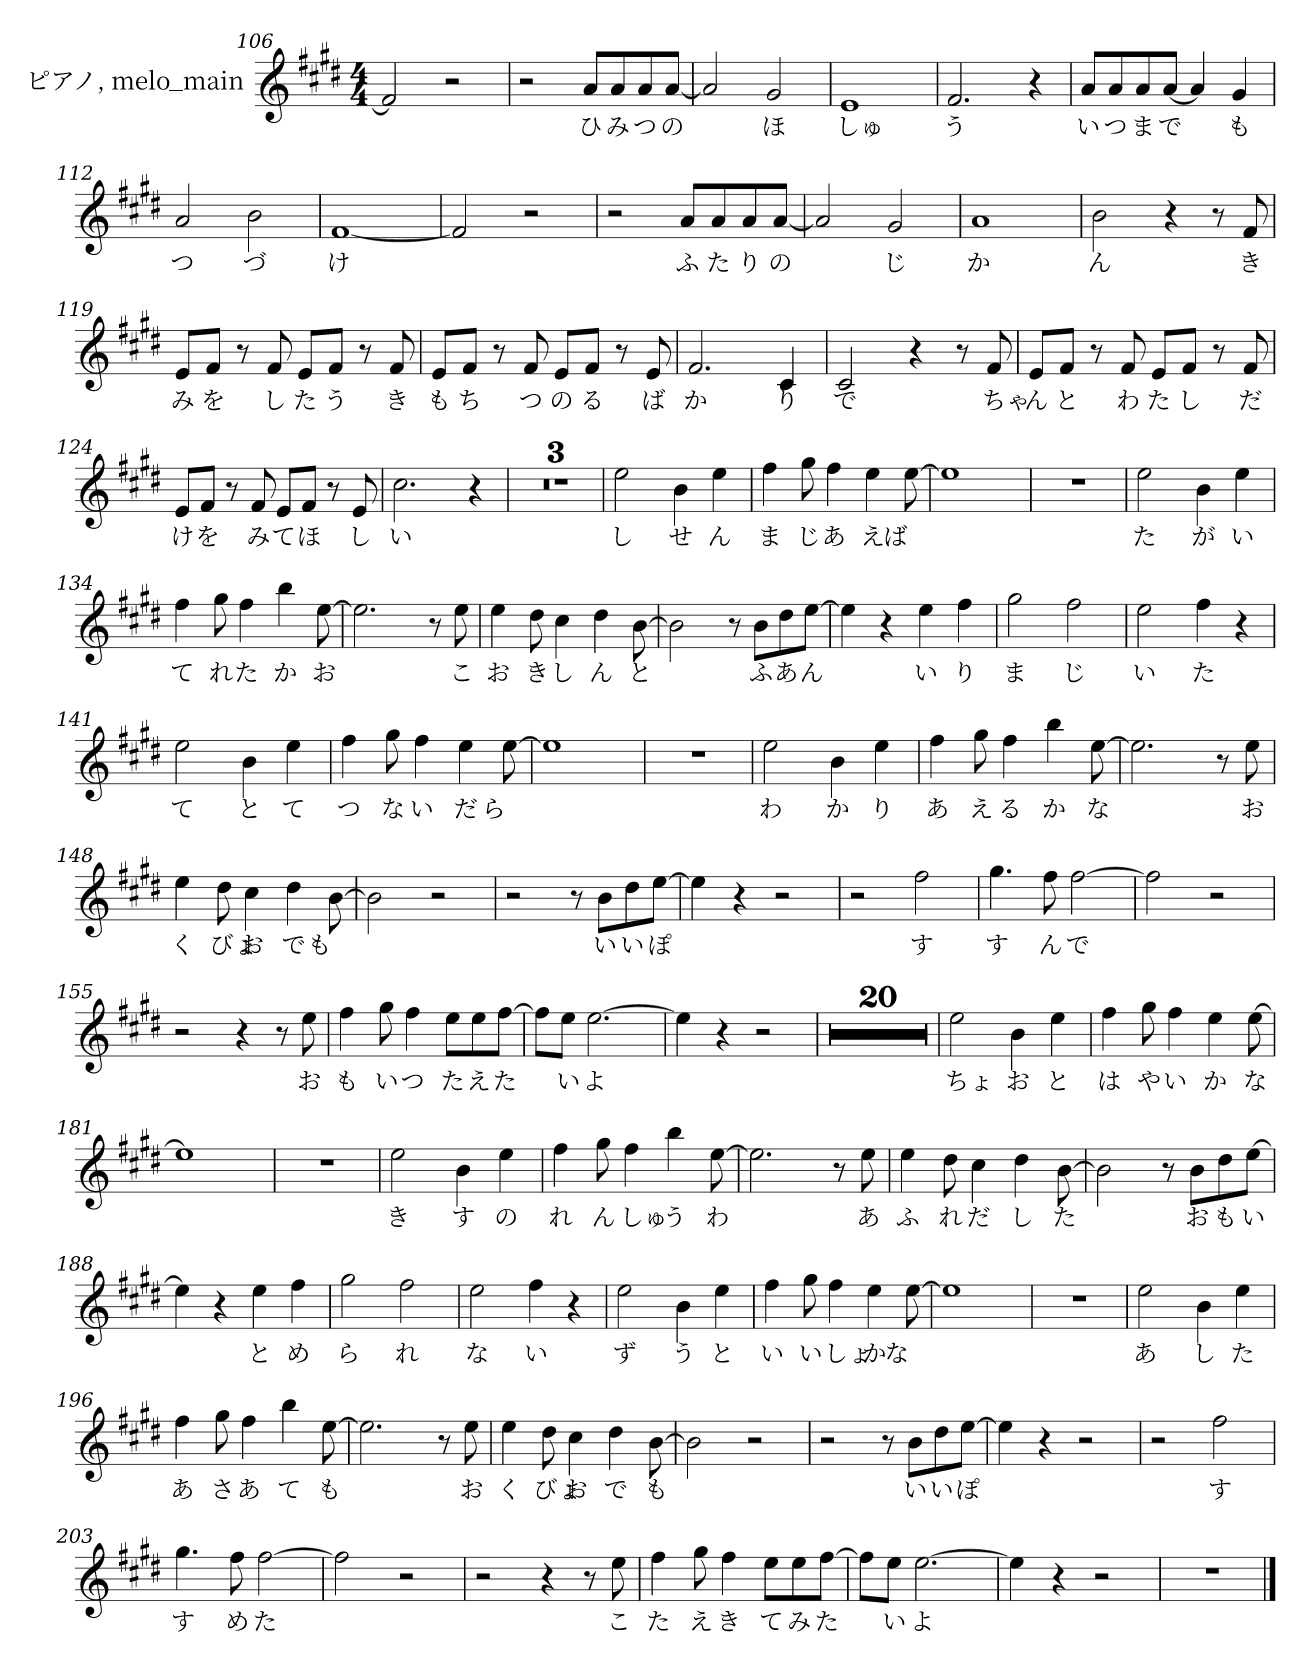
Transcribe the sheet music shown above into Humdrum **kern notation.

**kern	**text
*part1	*part1
*staff1	*staff1
*I"ピアノ, melo_main	*
!!LO:LB:g=z
*clefG2	*
*k[f#c#g#d#]	*
*M4/4	*
=106	=106
2f#/]	.
2r	.
=107	=107
2r	.
8a/L	ひ
8a/	み
8a/	つ
[8a/J	の
=108	=108
2a/]	.
2g#/	ほ
=109	=109
1e	しゅ
=110	=110
2.f#/	う
4r	.
=111	=111
8a/L	い
8a/	つ
8a/	ま
[8a/J	で
4a/]	.
4g#/	も
=112	=112
2a/	つ
2b\	づ
!!LO:LB:g=z
=113	=113
[1f#	け
=114	=114
2f#/]	.
2r	.
=115	=115
2r	.
8a/L	ふ
8a/	た
8a/	り
[8a/J	の
=116	=116
2a/]	.
2g#/	じ
=117	=117
1a	か
=118	=118
2b\	ん
4r	.
8r	.
8f#/	き
=119	=119
8e/L	み
8f#/J	を
8r	.
8f#/	し
8e/L	た
8f#/J	う
8r	.
8f#/	き
!!LO:LB:g=z
=120	=120
8e/L	も
8f#/J	ち
8r	.
8f#/	つ
8e/L	の
8f#/J	る
8r	.
8e/	ば
=121	=121
2.f#/	か
4c#/	り
=122	=122
2c#/	で
4r	.
8r	.
8f#/	ちゃ
=123	=123
8e/L	ん
8f#/J	と
8r	.
8f#/	わ
8e/L	た
8f#/J	し
8r	.
8f#/	だ
=124	=124
8e/L	け
8f#/J	を
8r	.
8f#/	み
8e/L	て
8f#/J	ほ
8r	.
8e/	し
!!LO:LB:g=z
=125	=125
2.cc#\	い
4r	.
=126	=126
1r	.
=127	=127
1r	.
=128	=128
1r	.
=129	=129
2ee\	し
4b\	せ
4ee\	ん
=130	=130
4ff#\	ま
8gg#\	じ
4ff#\	あ
4ee\	え
[8ee\	ば
=131	=131
1ee]	.
=132	=132
1r	.
!!LO:LB:g=z
=133	=133
2ee\	た
4b\	が
4ee\	い
=134	=134
4ff#\	て
8gg#\	れ
4ff#\	た
4bb\	か
[8ee\	お
=135	=135
2.ee\]	.
8r	.
8ee\	こ
=136	=136
4ee\	お
8dd#\	き
4cc#\	し
4dd#\	ん
[8b\	と
=137	=137
2b\]	.
8r	.
8b\L	ふ
8dd#\	あ
[8ee\J	ん
=138	=138
4ee\]	.
4r	.
4ee\	い
4ff#\	り
!!LO:LB:g=z
=139	=139
2gg#\	ま
2ff#\	じ
=140	=140
2ee\	い
4ff#\	た
4r	.
=141	=141
2ee\	て
4b\	と
4ee\	て
=142	=142
4ff#\	つ
8gg#\	な
4ff#\	い
4ee\	だ
[8ee\	ら
=143	=143
1ee]	.
=144	=144
1r	.
=145	=145
2ee\	わ
4b\	か
4ee\	り
!!LO:LB:g=z
=146	=146
4ff#\	あ
8gg#\	え
4ff#\	る
4bb\	か
[8ee\	な
=147	=147
2.ee\]	.
8r	.
8ee\	お
=148	=148
4ee\	く
8dd#\	びょ
4cc#\	お
4dd#\	で
[8b\	も
=149	=149
2b\]	.
2r	.
=150	=150
2r	.
8r	.
8b\L	い
8dd#\	い
[8ee\J	ぽ
=151	=151
4ee\]	.
4r	.
2r	.
!!LO:LB:g=z
=152	=152
2r	.
2ff#\	す
=153	=153
4.gg#\	す
8ff#\	ん
[2ff#\	で
=154	=154
2ff#\]	.
2r	.
=155	=155
2r	.
4r	.
8r	.
8ee\	お
=156	=156
4ff#\	も
8gg#\	い
4ff#\	つ
8ee\L	た
8ee\	え
[8ff#\J	た
=157	=157
8ff#\L]	.
8ee\J	い
[2.ee\	よ
=158	=158
4ee\]	.
4r	.
2r	.
!!LO:LB:g=z
=159	=159
1r	.
=160	=160
1r	.
=161	=161
1r	.
=162	=162
1r	.
=163	=163
1r	.
=164	=164
1r	.
=165	=165
1r	.
=166	=166
1r	.
=167	=167
1r	.
=168	=168
1r	.
=169	=169
1r	.
!!LO:PB:g=z
=170	=170
1r	.
=171	=171
1r	.
=172	=172
1r	.
=173	=173
1r	.
=174	=174
1r	.
=175	=175
1r	.
=176	=176
1r	.
=177	=177
1r	.
=178	=178
1r	.
=179	=179
2ee\	ちょ
4b\	お
4ee\	と
!!LO:LB:g=z
=180	=180
4ff#\	は
8gg#\	や
4ff#\	い
4ee\	か
[8ee\	な
=181	=181
1ee]	.
=182	=182
1r	.
=183	=183
2ee\	き
4b\	す
4ee\	の
=184	=184
4ff#\	れ
8gg#\	ん
4ff#\	しゅ
4bb\	う
[8ee\	わ
=185	=185
2.ee\]	.
8r	.
8ee\	あ
=186	=186
4ee\	ふ
8dd#\	れ
4cc#\	だ
4dd#\	し
[8b\	た
!!LO:LB:g=z
=187	=187
2b\]	.
8r	.
8b\L	お
8dd#\	も
[8ee\J	い
=188	=188
4ee\]	.
4r	.
4ee\	と
4ff#\	め
=189	=189
2gg#\	ら
2ff#\	れ
=190	=190
2ee\	な
4ff#\	い
4r	.
=191	=191
2ee\	ず
4b\	う
4ee\	と
=192	=192
4ff#\	い
8gg#\	い
4ff#\	しょ
4ee\	か
[8ee\	な
=193	=193
1ee]	.
!!LO:LB:g=z
=194	=194
1r	.
=195	=195
2ee\	あ
4b\	し
4ee\	た
=196	=196
4ff#\	あ
8gg#\	さ
4ff#\	あ
4bb\	て
[8ee\	も
=197	=197
2.ee\]	.
8r	.
8ee\	お
=198	=198
4ee\	く
8dd#\	びょ
4cc#\	お
4dd#\	で
[8b\	も
=199	=199
2b\]	.
2r	.
=200	=200
2r	.
8r	.
8b\L	い
8dd#\	い
[8ee\J	ぽ
!!LO:LB:g=z
=201	=201
4ee\]	.
4r	.
2r	.
=202	=202
2r	.
2ff#\	す
=203	=203
4.gg#\	す
8ff#\	め
[2ff#\	た
=204	=204
2ff#\]	.
2r	.
=205	=205
2r	.
4r	.
8r	.
8ee\	こ
=206	=206
4ff#\	た
8gg#\	え
4ff#\	き
8ee\L	て
8ee\	み
[8ff#\J	た
=207	=207
8ff#\L]	.
8ee\J	い
[2.ee\	よ
!!LO:LB:g=z
=208	=208
4ee\]	.
4r	.
2r	.
=209	=209
1r	.
==	==
*-	*-
